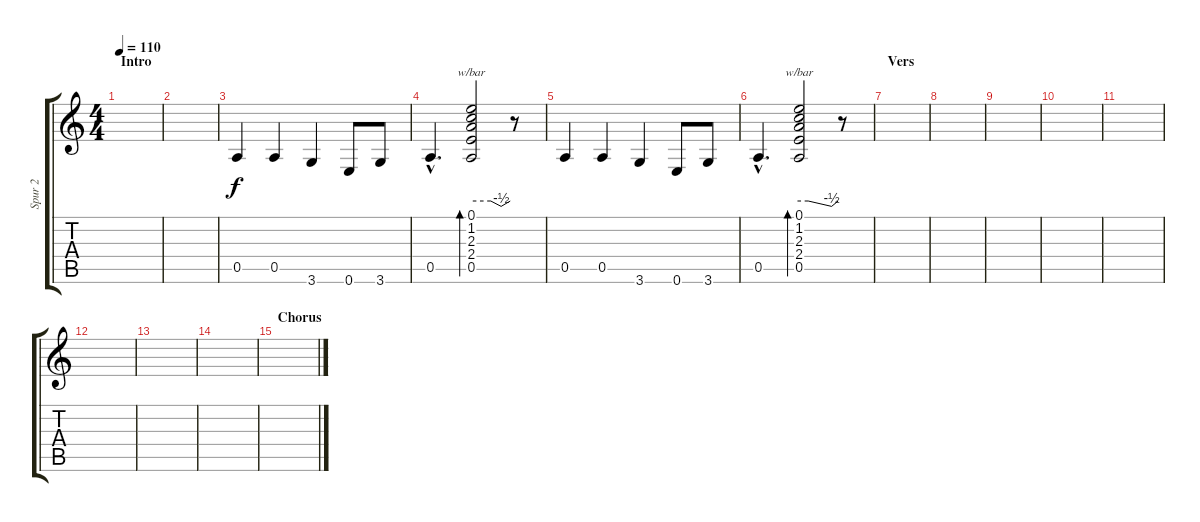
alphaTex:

\track ("Spur 2" "Spur 2") {instrument electricguitarclean}
\staff {score tabs}
\tuning (E4 B3 G3 D3 A2 E2) {hide}
\ts (4 4)
\section ("" "Intro")
\tempo 110
\clef g2
\ks c
|
|
0.5.4 0.5.4 3.6.4 0.6.8 3.6.8 |
0.5{hac}.4{d} (0.1 1.2 2.3 2.4 0.5).2{tbe (custom default 0 0 30 0 46 -2 60 0) bd 480} r.8 |
0.5.4 0.5.4 3.6.4 0.6.8 3.6.8 |
0.5{hac}.4{d} (0.1 1.2 2.3 2.4 0.5).2{tbe (custom default 0 0 14 0 50 -2 60 0) bd 480} r.8 |
\section ("" "Vers")
|
|
|
|
|
|
|
|
\section ("" "Chorus")
